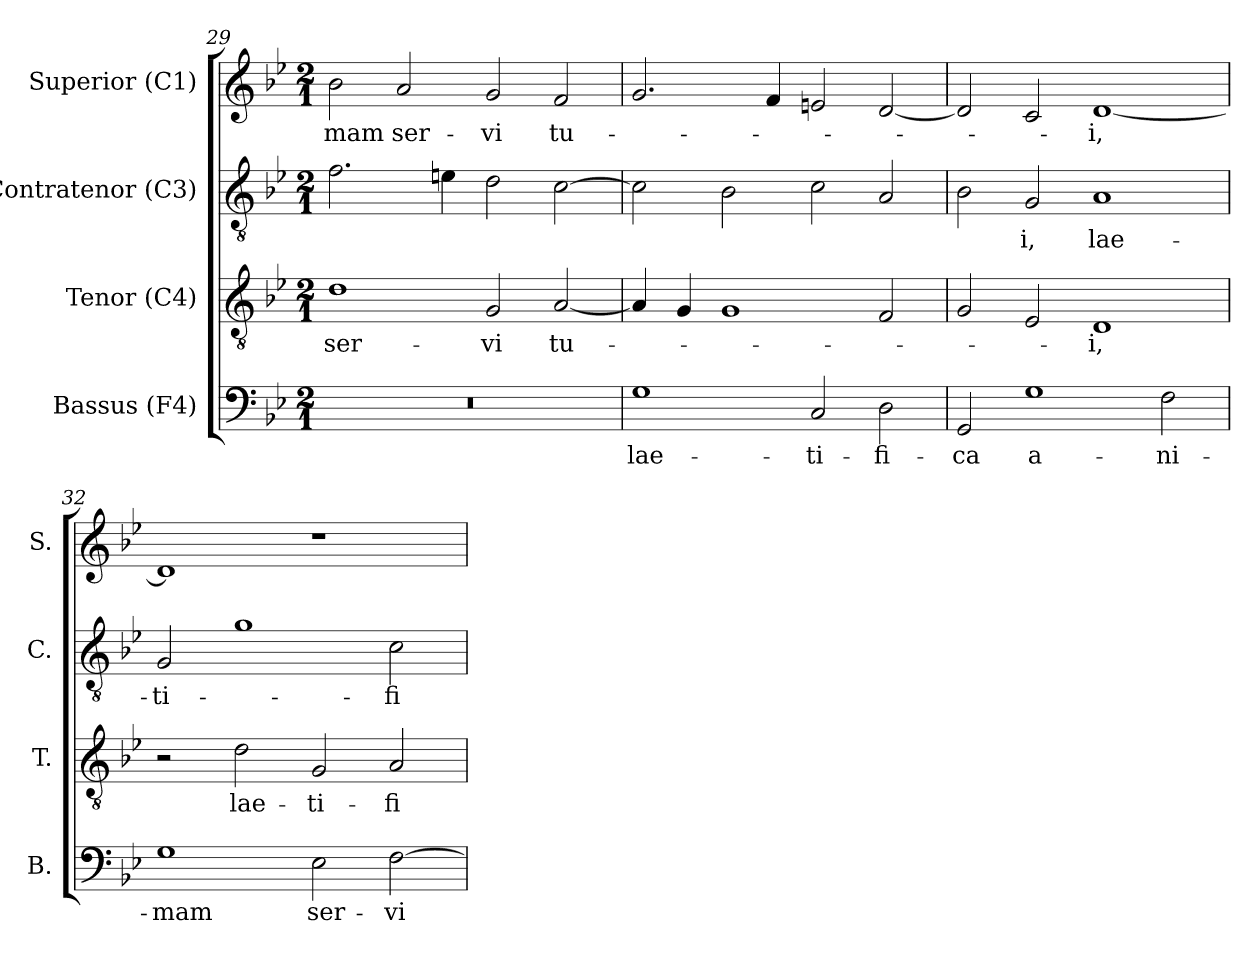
**kern	**text	**kern	**text	**kern	**text	**kern	**text
*part4	*part4	*part3	*part3	*part2	*part2	*part1	*part1
*staff4	*staff4	*staff3	*staff3	*staff2	*staff2	*staff1	*staff1
*I"Bassus (F4)	*	*I"Tenor (C4)	*	*I"Contratenor (C3)	*	*I"Superior (C1)	*
*I'B.	*	*I'T.	*	*I'C.	*	*I'S.	*
*clefF4	*	*clefGv2	*	*clefGv2	*	*clefG2	*
*	*	*ITrd7c12	*	*ITrd7c12	*	*	*
*k[b-e-]	*	*k[b-e-]	*	*k[b-e-]	*	*k[b-e-]	*
*B-:	*	*B-:	*	*B-:	*	*B-:	*
*M2/1	*	*M2/1	*	*M2/1	*	*M2/1	*
=29	=29	=29	=29	=29	=29	=29	=29
!LO:N:vis=1	!	!	!	!	!	!	!
!	!	!	!LO:LY:b:color=#000000	!	!	!	!
!	!	!	!	!	!	!	!LO:LY:b:color=#000000
0r	.	1Di	ser-	2.Fi\	.	2b-i\	-mam
!	!	!	!	!	!	!	!LO:LY:b:color=#000000
.	.	.	.	.	.	2ai/	ser-
.	.	.	.	4Ei\	.	.	.
!	!	!	!LO:LY:b:color=#000000	!	!	!	!
!	!	!	!	!	!	!	!LO:LY:b:color=#000000
.	.	2GGi/	-vi	2Di\	.	2gi/	-vi
!	!	!	!LO:LY:b:color=#000000	!	!	!	!
!	!	!	!	!	!	!	!LO:LY:b:color=#000000
.	.	[2AAi/	tu-	[2Ci\	.	2fi/	tu-
!!LO:LB:g=z
=30	=30	=30	=30	=30	=30	=30	=30
!	!LO:LY:b:color=#000000	!	!	!	!	!	!
1Gi	lae-	4AAi/]	.	2Ci\]	.	2.gi/	.
.	.	4GGi/	.	.	.	.	.
.	.	1GGi	.	2BB-i\	.	.	.
.	.	.	.	.	.	4fi/	.
!	!LO:LY:b:color=#000000	!	!	!	!	!	!
2Ci/	-ti-	.	.	2Ci\	.	2eni/	.
!	!LO:LY:b:color=#000000	!	!	!	!	!	!
2Di\	-fi-	2FFi/	.	2AAi/	.	[2di/	.
=31	=31	=31	=31	=31	=31	=31	=31
!	!LO:LY:b:color=#000000	!	!	!	!	!	!
2GGi/	-ca	2GGi/	.	2BB-i\	.	2di/]	.
!	!LO:LY:b:color=#000000	!	!	!	!	!	!
!	!	!	!	!	!LO:LY:b:color=#000000	!	!
1Gi	a-	2EE-i/	.	2GGi/	-i,	2ci/	.
!	!	!	!LO:LY:b:color=#000000	!	!	!	!
!	!	!	!	!	!LO:LY:b:color=#000000	!	!
!	!	!	!	!	!	!	!LO:LY:b:color=#000000
.	.	1DDi	-i,	1AAi	lae-	[1di	-i,
!	!LO:LY:b:color=#000000	!	!	!	!	!	!
2Fi\	-ni-	.	.	.	.	.	.
=32	=32	=32	=32	=32	=32	=32	=32
!	!LO:LY:b:color=#000000	!	!	!	!	!	!
!	!	!	!	!	!LO:LY:b:color=#000000	!	!
1Gi	-mam	2r	.	2GGi/	-ti-	1di]	.
!	!	!	!LO:LY:b:color=#000000	!	!	!	!
.	.	2Di\	lae-	1Gi	.	.	.
!	!LO:LY:b:color=#000000	!	!	!	!	!	!
!	!	!	!LO:LY:b:color=#000000	!	!	!	!
2E-i\	ser-	2GGi/	-ti-	.	.	1r	.
!	!LO:LY:b:color=#000000	!	!	!	!	!	!
!	!	!	!LO:LY:b:color=#000000	!	!	!	!
!	!	!	!	!	!LO:LY:b:color=#000000	!	!
[2Fi\	-vi	2AAi/	-fi-	2Ci\	-fi-	.	.
=	=	=	=	=	=	=	=
*-	*-	*-	*-	*-	*-	*-	*-
